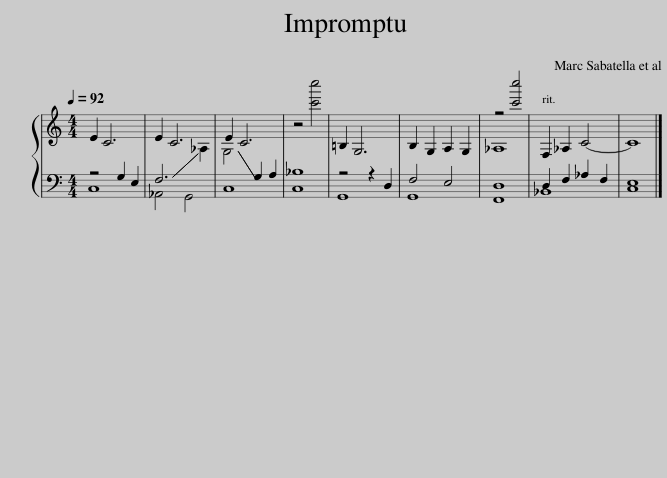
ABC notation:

X:1
%%score { ( 1 4 ) | ( 2 3 ) }
L:1/8
Q:1/4=92
M:4/4
I:linebreak $
K:C
V:1 treble
V:4 treble
V:2 bass
V:3 bass
V:1
 E2 C6 | E2 C6 | E2 C6 | z4 [c'c'']4 | =B,2 G,6 | %5
 B,2 G,2 A,2 G,2 | z4 [c'c'']4 |[Q:1/4=84] F,2[Q:1/4=80] _A,2[Q:1/4=76] C4-[Q:1/4=72] |[Q:1/4=69] C8 |] %9
V:2
 z4 G,2 E,2 | F,6[I:staff -1] _A,2 | G,4[I:staff +1] G,2 A,2 | _B,8 | z4 z2 D,2 | %5
 F,4 E,4 | D,8 | D,2 F,2 _A,2 F,2 | [C,E,]8 |] %9
V:3
 C,8 | _A,,4 G,,4 | C,8 | C,8 | G,,8 | %5
 G,,8 | F,,8 | _B,,8 | x8 |] %9
V:4
 x8 | x8 | x8 | x8 | x8 | %5
 x8 | _A,8 | x8 | x8 |] %9
